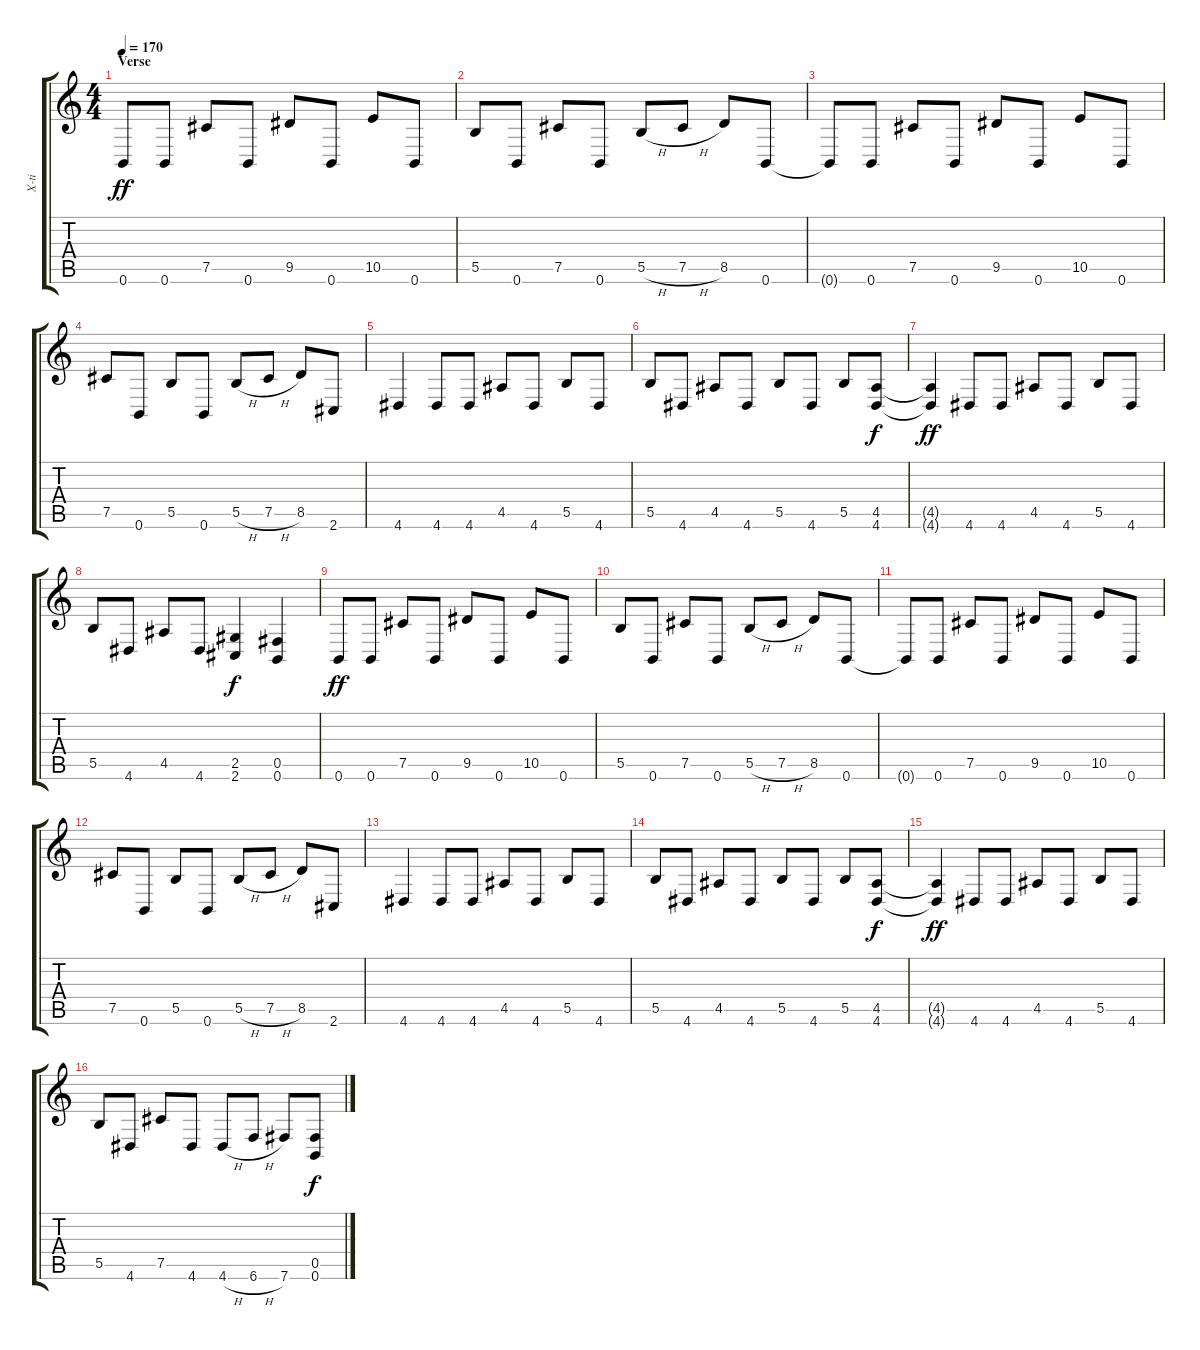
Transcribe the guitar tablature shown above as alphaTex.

\track ("X-ti" "X-ti") {instrument distortionguitar}
\staff {score tabs}
\tuning (Db4 Ab3 E3 B2 Gb2 B1) {hide}
\ts (4 4)
\section ("" "Verse")
\tempo 170
\clef g2
\ks c
0.6.8{dy ff} 0.6.8 7.5.8 0.6.8 9.5.8 0.6.8 10.5.8 0.6.8 |
5.5.8 0.6.8 7.5.8 0.6.8 5.5{h}.8 7.5{h}.8 8.5.8 0.6.8 |
0.6{t}.8 0.6.8 7.5.8 0.6.8 9.5.8 0.6.8 10.5.8 0.6.8 |
7.5.8 0.6.8 5.5.8 0.6.8 5.5{h}.8 7.5{h}.8 8.5.8 2.6.8 |
4.6.4 4.6.8 4.6.8 4.5.8 4.6.8 5.5.8 4.6.8 |
5.5.8 4.6.8 4.5.8 4.6.8 5.5.8 4.6.8 5.5.8 (4.5 4.6).8{dy f} |
(4.5{t} 4.6{t}).4{dy ff} 4.6.8 4.6.8 4.5.8 4.6.8 5.5.8 4.6.8 |
5.5.8 4.6.8 4.5.8 4.6.8 (2.5 2.6).4{dy f} (0.5 0.6).4 |
0.6.8{dy ff} 0.6.8 7.5.8 0.6.8 9.5.8 0.6.8 10.5.8 0.6.8 |
5.5.8 0.6.8 7.5.8 0.6.8 5.5{h}.8 7.5{h}.8 8.5.8 0.6.8 |
0.6{t}.8 0.6.8 7.5.8 0.6.8 9.5.8 0.6.8 10.5.8 0.6.8 |
7.5.8 0.6.8 5.5.8 0.6.8 5.5{h}.8 7.5{h}.8 8.5.8 2.6.8 |
4.6.4 4.6.8 4.6.8 4.5.8 4.6.8 5.5.8 4.6.8 |
5.5.8 4.6.8 4.5.8 4.6.8 5.5.8 4.6.8 5.5.8 (4.5 4.6).8{dy f} |
(4.5{t} 4.6{t}).4{dy ff} 4.6.8 4.6.8 4.5.8 4.6.8 5.5.8 4.6.8 |
5.5.8 4.6.8 7.5.8 4.6.8 4.6{h}.8 6.6{h}.8 7.6.8 (0.5 0.6).8{dy f}
